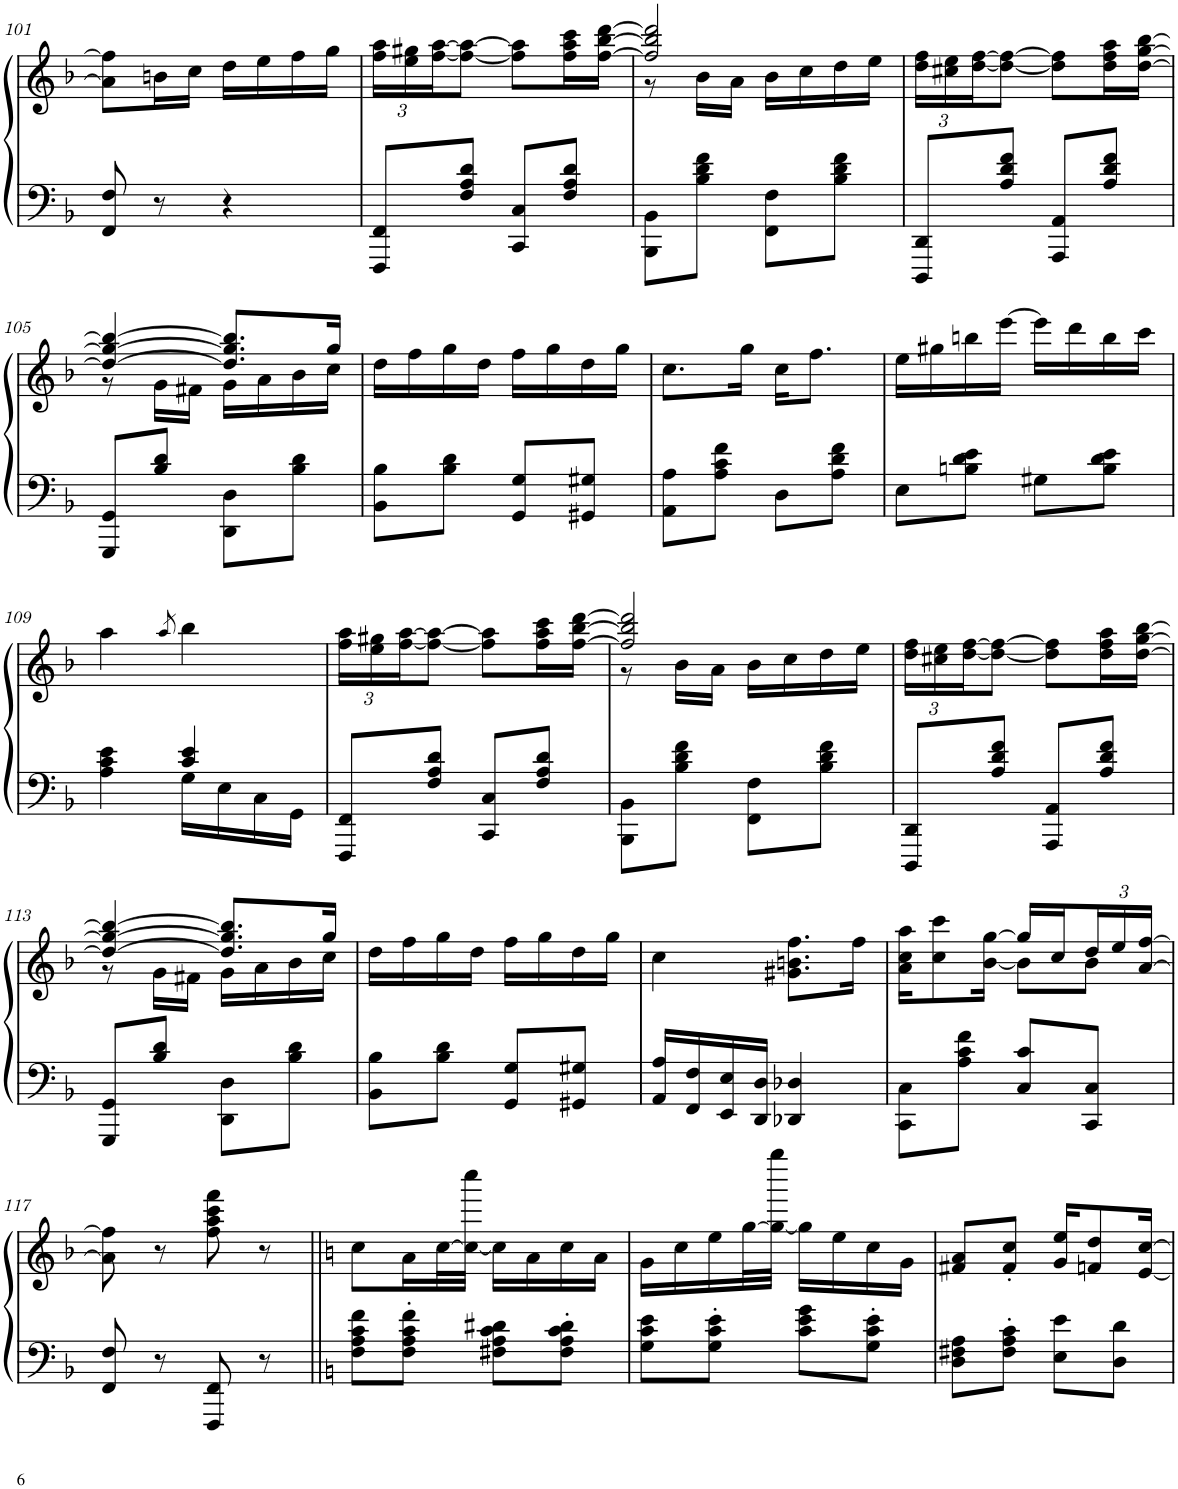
**kern	**kern
*part1	*part1
*staff2	*staff1
*I"Honky Tonk Piano	*
*I'Hnk. Pno.	*
!!LO:PB:g=z
*clefF4	*clefG2
*k[b-]	*k[b-]
*M2/4	*M2/4
=101	=101
8FF/ 8F/	8a\] 8ff\]L
8r	16bn\L
.	16cc\JJ
4r	16dd\LL
.	16ee\
.	16ff\
.	16gg\JJ
=102	=102
*	*Xbrackettup
8FFF/ 8FF/L	24ff\ 24aa\LL
.	24ee\ 24gg#X\
.	[24ff\ [24aa\J
8F/ 8A/ 8d/J	8ff\_ 8aa\_J
8CC/ 8C/L	8ff\] 8aa\]L
8F/ 8A/ 8d/J	16ff\ 16aa\ 16ccc\L
.	[16ff\ [16bb-\ [16ddd\JJ
=103	=103
*	*^
8BBB-\ 8BB-\L	2ff/] 2bb-/] 2ddd/]	8r
8B-\ 8d\ 8f\J	.	16b-\LL
.	.	16a\JJ
8FF\ 8F\L	.	16b-\LL
.	.	16cc\
8B-\ 8d\ 8f\J	.	16dd\
.	.	16ee\JJ
*	*v	*v
=104	=104
8DDD/ 8DD/L	24dd\ 24ff\LL
.	24cc#X\ 24ee\
.	[24dd\ [24ff\J
8A/ 8d/ 8f/J	8dd\_ 8ff\_J
8AAA/ 8AA/L	8dd\] 8ff\]L
8A/ 8d/ 8f/J	16dd\ 16ff\ 16aa\L
.	[16dd\ [16gg\ [16bb-\JJ
!!LO:LB:g=z
=105	=105
*	*^
8GGG/ 8GG/L	4dd/_ 4gg/_ 4bb-/_	8r
8B-/ 8d/J	.	16g\LL
.	.	16f#X\JJ
8DD\ 8D\L	8.dd/] 8.gg/] 8.bb-/]L	16g\LL
.	.	16a\
8B-\ 8d\J	.	16b-\
.	16gg/Jk	16cc\JJ
*	*v	*v
=106	=106
8BB-\ 8B-\L	16dd\LL
.	16ff\
8B-\ 8d\J	16gg\
.	16dd\JJ
8GG/ 8G/L	16ff\LL
.	16gg\
8GG#X/ 8G#X/J	16dd\
.	16gg\JJ
=107	=107
8AA\ 8A\L	8.cc\L
8A\ 8c\ 8f\J	.
.	16gg\Jk
8D\L	16cc\KL
.	8.ff\J
8A\ 8d\ 8f\J	.
=108	=108
8E\L	16ee\LL
.	16gg#X\
8Bn\ 8d\ 8e\J	16bbn\
.	[16eee\JJ
8G#X\L	16eee\LL]
.	16ddd\
8B\ 8d\ 8e\J	16bb\
.	16ccc\JJ
!!LO:LB:g=z
=109	=109
*^	*
4A\ 4c\ 4e\	4ryy	4aa\
.	.	8qaa/
4c/ 4e/	16G\LL	4bb-\
.	16E\	.
.	16C\	.
.	16GG\JJ	.
*v	*v	*
=110	=110
8FFF/ 8FF/L	24ff\ 24aa\LL
.	24ee\ 24gg#X\
.	[24ff\ [24aa\J
8F/ 8A/ 8d/J	8ff\_ 8aa\_J
8CC/ 8C/L	8ff\] 8aa\]L
8F/ 8A/ 8d/J	16ff\ 16aa\ 16ccc\L
.	[16ff\ [16bb-\ [16ddd\JJ
=111	=111
*	*^
8BBB-\ 8BB-\L	2ff/] 2bb-/] 2ddd/]	8r
8B-\ 8d\ 8f\J	.	16b-\LL
.	.	16a\JJ
8FF\ 8F\L	.	16b-\LL
.	.	16cc\
8B-\ 8d\ 8f\J	.	16dd\
.	.	16ee\JJ
*	*v	*v
=112	=112
8DDD/ 8DD/L	24dd\ 24ff\LL
.	24cc#X\ 24ee\
.	[24dd\ [24ff\J
8A/ 8d/ 8f/J	8dd\_ 8ff\_J
8AAA/ 8AA/L	8dd\] 8ff\]L
8A/ 8d/ 8f/J	16dd\ 16ff\ 16aa\L
.	[16dd\ [16gg\ [16bb-\JJ
!!LO:LB:g=z
=113	=113
*	*^
8GGG/ 8GG/L	4dd/_ 4gg/_ 4bb-/_	8r
8B-/ 8d/J	.	16g\LL
.	.	16f#X\JJ
8DD\ 8D\L	8.dd/] 8.gg/] 8.bb-/]L	16g\LL
.	.	16a\
8B-\ 8d\J	.	16b-\
.	16gg/Jk	16cc\JJ
*	*v	*v
=114	=114
8BB-\ 8B-\L	16dd\LL
.	16ff\
8B-\ 8d\J	16gg\
.	16dd\JJ
8GG/ 8G/L	16ff\LL
.	16gg\
8GG#X/ 8G#X/J	16dd\
.	16gg\JJ
=115	=115
16AA/ 16A/LL	4cc\
16FF/ 16F/	.
16EE/ 16E/	.
16DD/ 16D/JJ	.
4DD-X/ 4D-X/	8.g#X\ 8.bn\ 8.ff\L
.	16ff\Jk
=116	=116
*	*^
8CC\ 8C\L	16a\ 16cc\ 16aa\KL	4ryy
.	8cc\ 8ccc\	.
8A\ 8c\ 8f\J	.	.
.	[16b-\ [16gg\Jk	.
8C/ 8c/L	16gg/LL]	8b-\L]
.	16cc/	.
8CC/ 8C/J	24dd/	8b-\J
.	24ee/	.
.	[24a/ [24ff/JJ	.
*	*v	*v
!!LO:LB:g=z
=117	=117
8FF/ 8F/	8a\] 8ff\]
8r	8r
8FFF/ 8FF/	8ff\ 8aa\ 8ccc\ 8fff\
8r	8r
=118||	=118||
*k[]	*k[]
8F\ 8A\ 8c\ 8f\L	8cc\L
8F\' 8A\' 8c\' 8f\'J	16a\L
.	[32cc\L
.	32cc\_ 32cccc\JJJ
8F#X\ 8A\ 8c\ 8d#X\L	16cc\LL]
.	16a\
8F#\' 8A\' 8c\' 8d#\'J	16cc\
.	16a\JJ
=119	=119
8G\ 8c\ 8e\L	16g\LL
.	16cc\
8G\' 8c\' 8e\'J	16ee\
.	[32gg\L
.	32gg\_ 32gggg\JJJ
8c\ 8e\ 8g\L	16gg\LL]
.	16ee\
8G\' 8c\' 8e\'J	16cc\
.	16g\JJ
=120	=120
8D\ 8F#X\ 8A\L	8f#X/ 8a/L
8F#\' 8A\' 8c\'J	8f#/' 8cc/'J
8E\ 8e\L	16g/ 16ee/KL
.	8fn/ 8dd/
8D\ 8d\J	.
.	[16e/ [16cc/Jk
=	=
*-	*-
